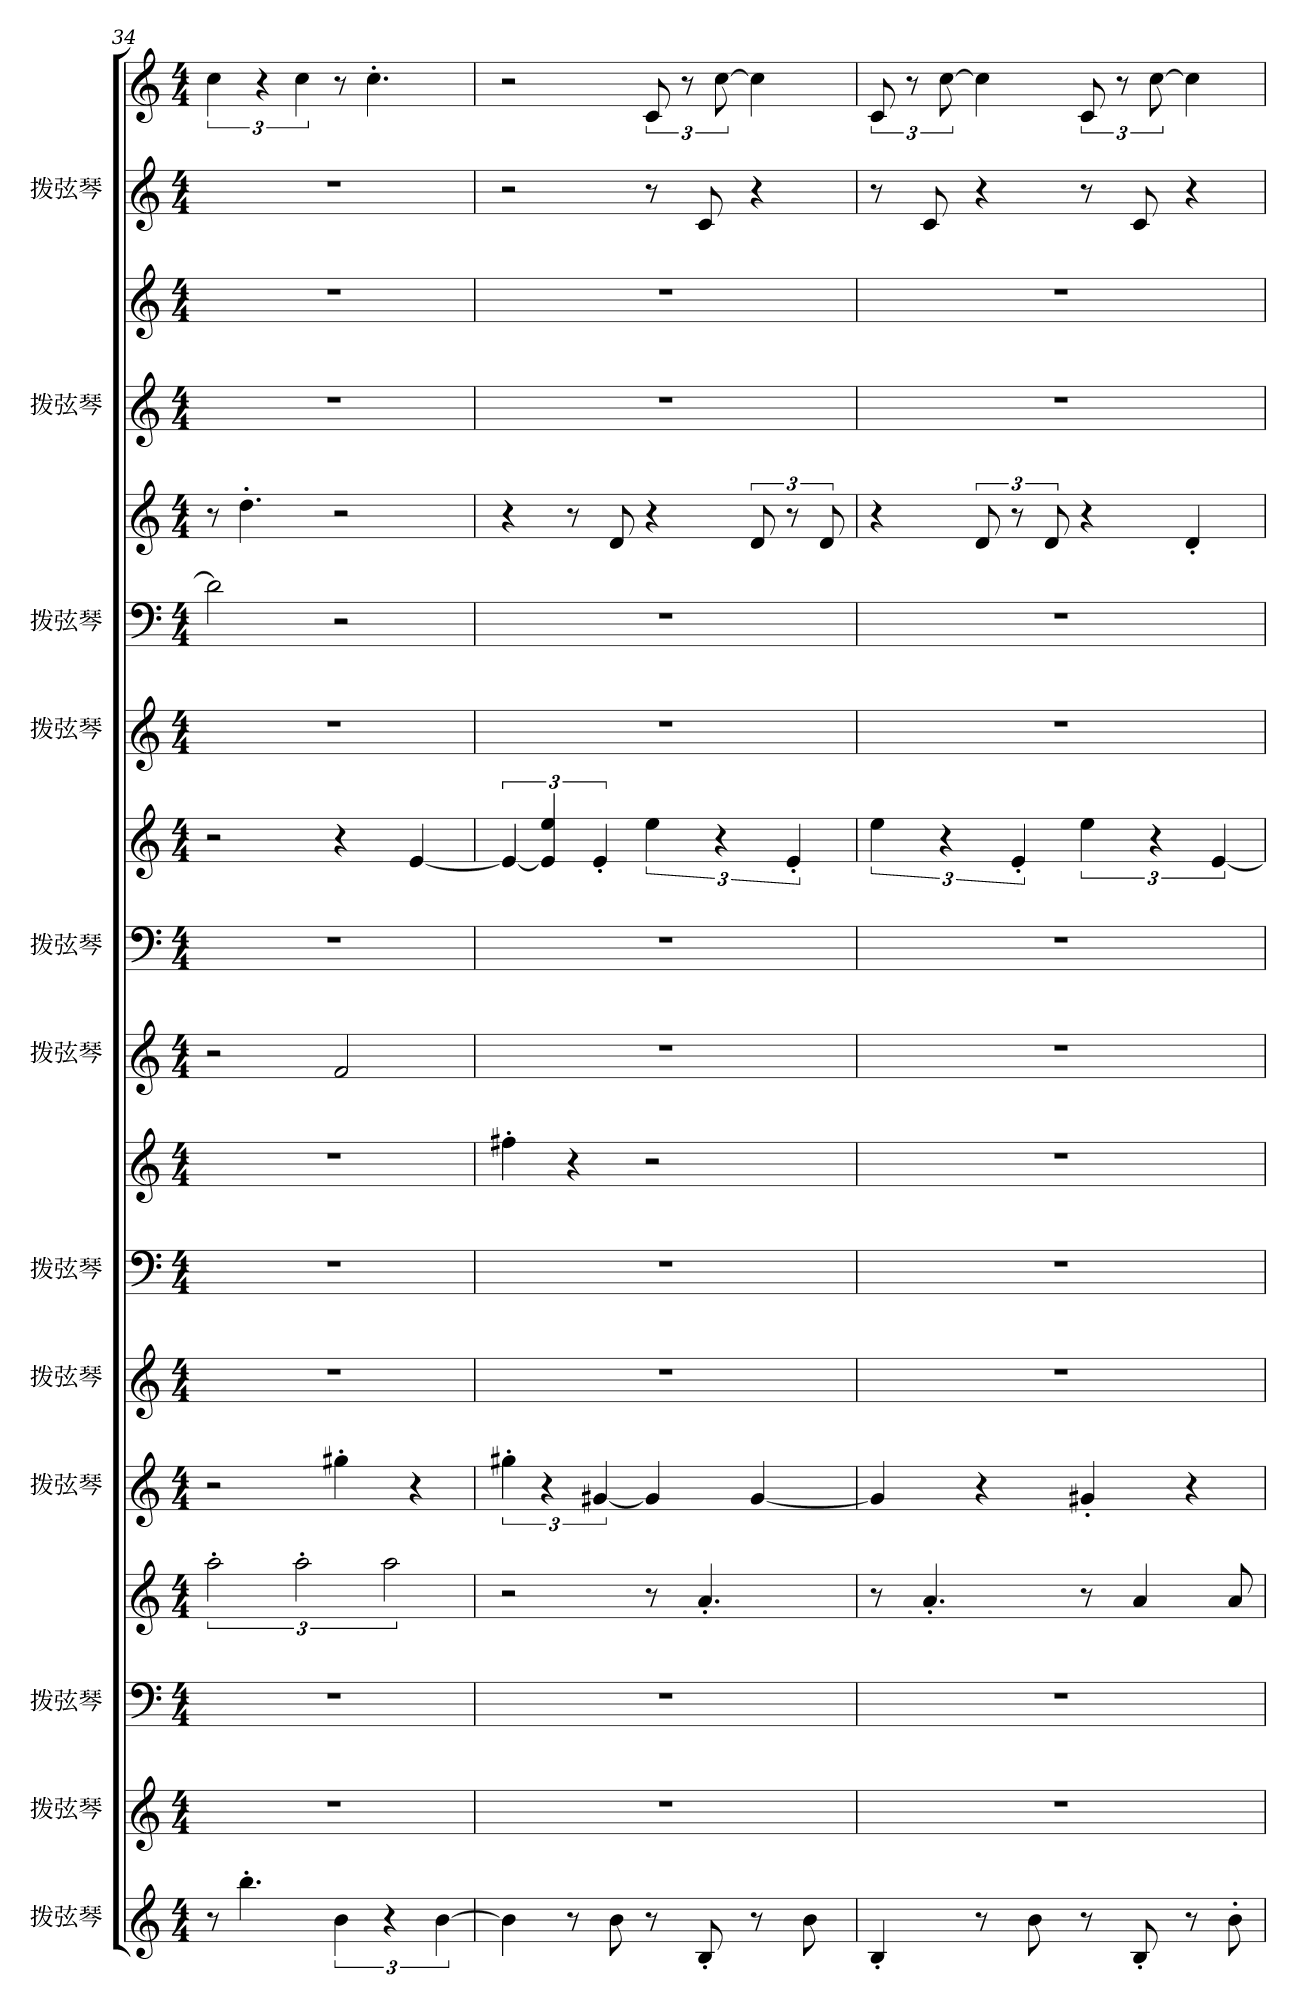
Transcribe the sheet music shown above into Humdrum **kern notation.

**kern	**kern	**kern	**kern	**kern	**kern	**kern	**kern	**kern	**kern	**kern	**kern	**kern	**kern	**kern	**kern	**kern	**kern
*part12	*part11	*part10	*part10	*part9	*part8	*part7	*part7	*part6	*part5	*part5	*part4	*part3	*part3	*part2	*part2	*part1	*part1
*staff18	*staff17	*staff16	*staff15	*staff14	*staff13	*staff12	*staff11	*staff10	*staff9	*staff8	*staff7	*staff6	*staff5	*staff4	*staff3	*staff2	*staff1
*I"拨弦琴	*I"拨弦琴	*I"拨弦琴	*	*I"拨弦琴	*I"拨弦琴	*I"拨弦琴	*	*I"拨弦琴	*I"拨弦琴	*	*I"拨弦琴	*I"拨弦琴	*	*I"拨弦琴	*	*I"拨弦琴	*
*clefG2	*clefG2	*clefF4	*clefG2	*clefG2	*clefG2	*clefF4	*clefG2	*clefG2	*clefF4	*clefG2	*clefG2	*clefF4	*clefG2	*clefG2	*clefG2	*clefG2	*clefG2
*k[]	*k[]	*k[]	*k[]	*k[]	*k[]	*k[]	*k[]	*k[]	*k[]	*k[]	*k[]	*k[]	*k[]	*k[]	*k[]	*k[]	*k[]
*M4/4	*M4/4	*M4/4	*M4/4	*M4/4	*M4/4	*M4/4	*M4/4	*M4/4	*M4/4	*M4/4	*M4/4	*M4/4	*M4/4	*M4/4	*M4/4	*M4/4	*M4/4
=34	=34	=34	=34	=34	=34	=34	=34	=34	=34	=34	=34	=34	=34	=34	=34	=34	=34
8r	1r	1r	3aa'\	2r	1r	1r	1r	2r	1r	2r	1r	2d\]	8r	1r	1r	1r	6cc\
4.bb'\	.	.	.	.	.	.	.	.	.	.	.	.	4.dd'\	.	.	.	.
.	.	.	.	.	.	.	.	.	.	.	.	.	.	.	.	.	6r
.	.	.	3aa'\	.	.	.	.	.	.	.	.	.	.	.	.	.	6cc\
6b\	.	.	.	4gg#X'\	.	.	.	2f/	.	4r	.	2r	2r	.	.	.	8r
.	.	.	.	.	.	.	.	.	.	.	.	.	.	.	.	.	4.cc'\
6r	.	.	3aa\	.	.	.	.	.	.	.	.	.	.	.	.	.	.
.	.	.	.	4r	.	.	.	.	.	[4e/	.	.	.	.	.	.	.
[6b\	.	.	.	.	.	.	.	.	.	.	.	.	.	.	.	.	.
!!LO:PB:g=z
=35	=35	=35	=35	=35	=35	=35	=35	=35	=35	=35	=35	=35	=35	=35	=35	=35	=35
4b\]	1r	1r	2r	6gg#X'\	1r	1r	4ff#X'\	1r	1r	6e/_	1r	1r	4r	1r	1r	2r	2r
.	.	.	.	6r	.	.	.	.	.	6e/] 6ee/	.	.	.	.	.	.	.
8r	.	.	.	.	.	.	4r	.	.	.	.	.	8r	.	.	.	.
.	.	.	.	[6g#X/	.	.	.	.	.	6e'/	.	.	.	.	.	.	.
8b\	.	.	.	.	.	.	.	.	.	.	.	.	8d/	.	.	.	.
8r	.	.	8r	4g#/]	.	.	2r	.	.	6ee\	.	.	4r	.	.	8r	12c/
.	.	.	.	.	.	.	.	.	.	.	.	.	.	.	.	.	12r
8B'/	.	.	4.a'/	.	.	.	.	.	.	.	.	.	.	.	.	8c/	.
.	.	.	.	.	.	.	.	.	.	6r	.	.	.	.	.	.	[12cc\
8r	.	.	.	[4g#/	.	.	.	.	.	.	.	.	12d/	.	.	4r	4cc\]
.	.	.	.	.	.	.	.	.	.	6e'/	.	.	12r	.	.	.	.
8b\	.	.	.	.	.	.	.	.	.	.	.	.	.	.	.	.	.
.	.	.	.	.	.	.	.	.	.	.	.	.	12d/	.	.	.	.
=36	=36	=36	=36	=36	=36	=36	=36	=36	=36	=36	=36	=36	=36	=36	=36	=36	=36
4B'/	1r	1r	8r	4g#/]	1r	1r	1r	1r	1r	6ee\	1r	1r	4r	1r	1r	8r	12c/
.	.	.	.	.	.	.	.	.	.	.	.	.	.	.	.	.	12r
.	.	.	4.a'/	.	.	.	.	.	.	.	.	.	.	.	.	8c/	.
.	.	.	.	.	.	.	.	.	.	6r	.	.	.	.	.	.	[12cc\
8r	.	.	.	4r	.	.	.	.	.	.	.	.	12d/	.	.	4r	4cc\]
.	.	.	.	.	.	.	.	.	.	6e'/	.	.	12r	.	.	.	.
8b\	.	.	.	.	.	.	.	.	.	.	.	.	.	.	.	.	.
.	.	.	.	.	.	.	.	.	.	.	.	.	12d/	.	.	.	.
8r	.	.	8r	4g#X'/	.	.	.	.	.	6ee\	.	.	4r	.	.	8r	12c/
.	.	.	.	.	.	.	.	.	.	.	.	.	.	.	.	.	12r
8B'/	.	.	4a/	.	.	.	.	.	.	.	.	.	.	.	.	8c/	.
.	.	.	.	.	.	.	.	.	.	6r	.	.	.	.	.	.	[12cc\
8r	.	.	.	4r	.	.	.	.	.	.	.	.	4d'/	.	.	4r	4cc\]
.	.	.	.	.	.	.	.	.	.	[6e/	.	.	.	.	.	.	.
8b'\	.	.	8a/	.	.	.	.	.	.	.	.	.	.	.	.	.	.
=	=	=	=	=	=	=	=	=	=	=	=	=	=	=	=	=	=
*-	*-	*-	*-	*-	*-	*-	*-	*-	*-	*-	*-	*-	*-	*-	*-	*-	*-
